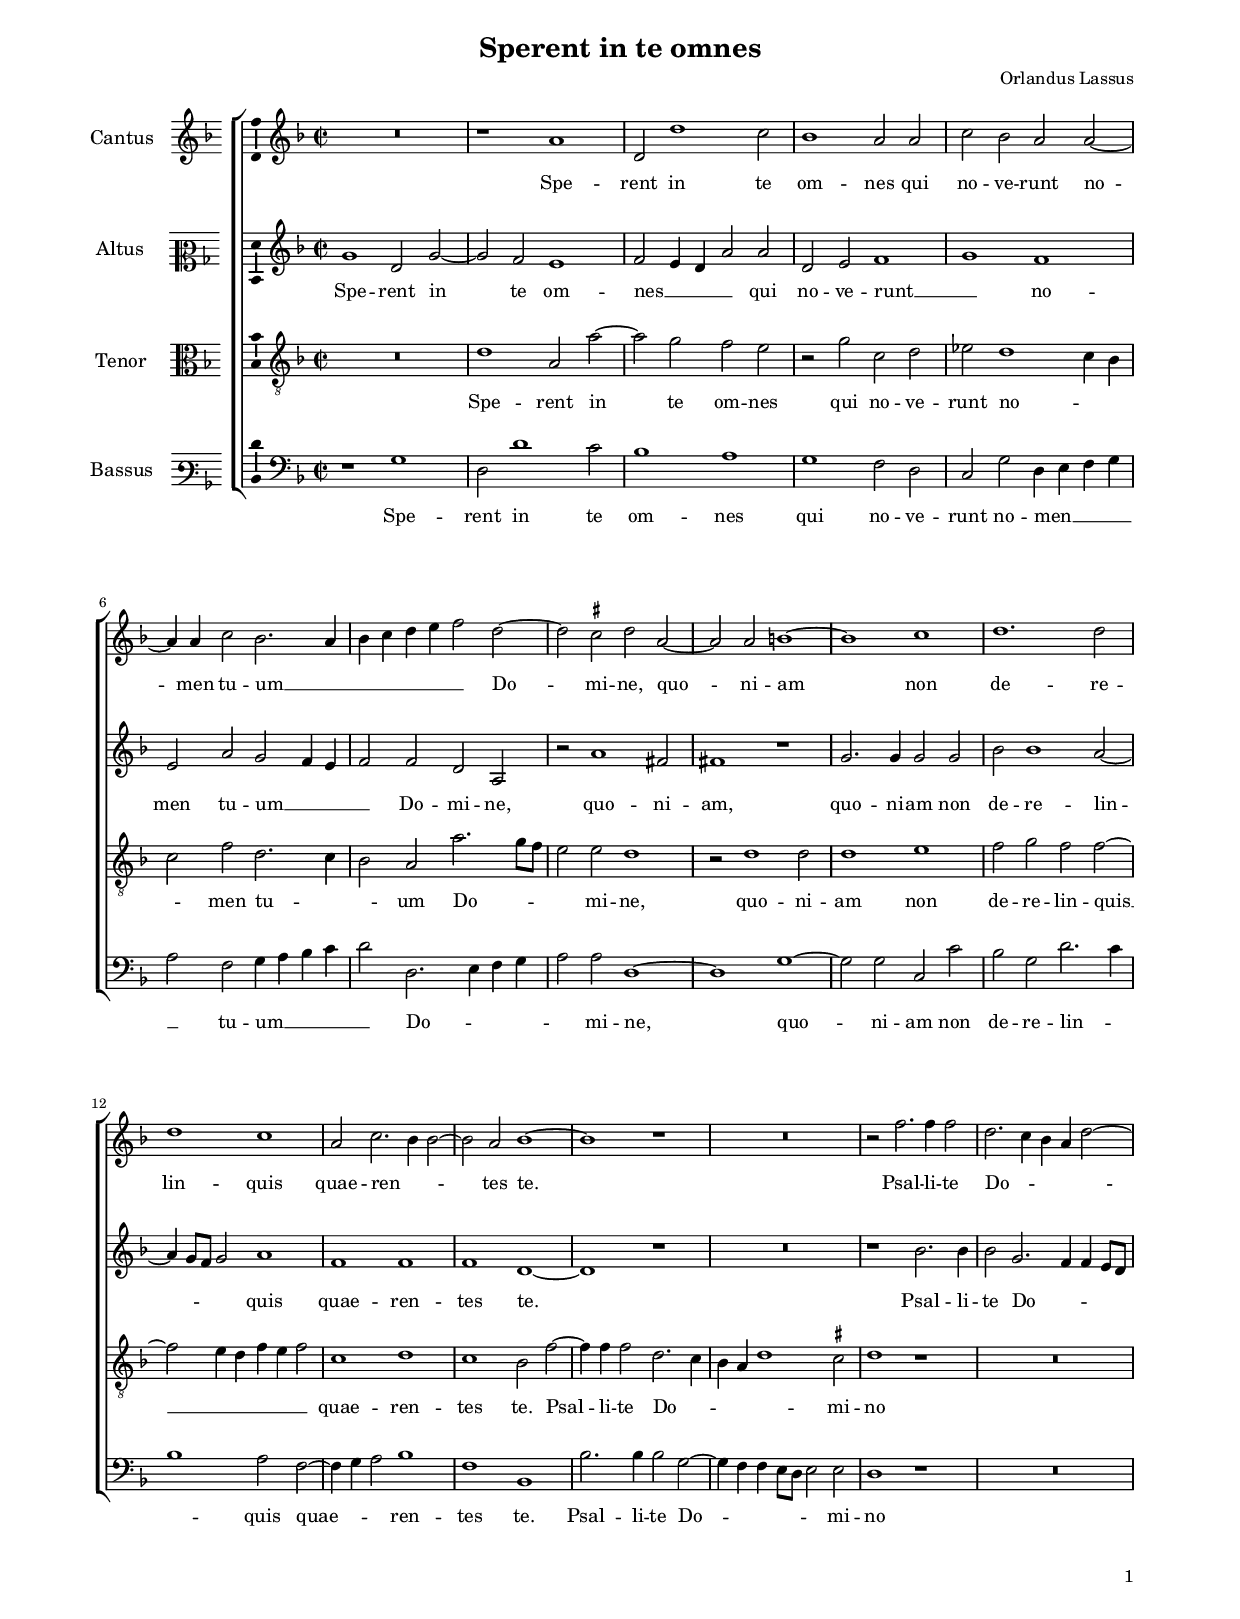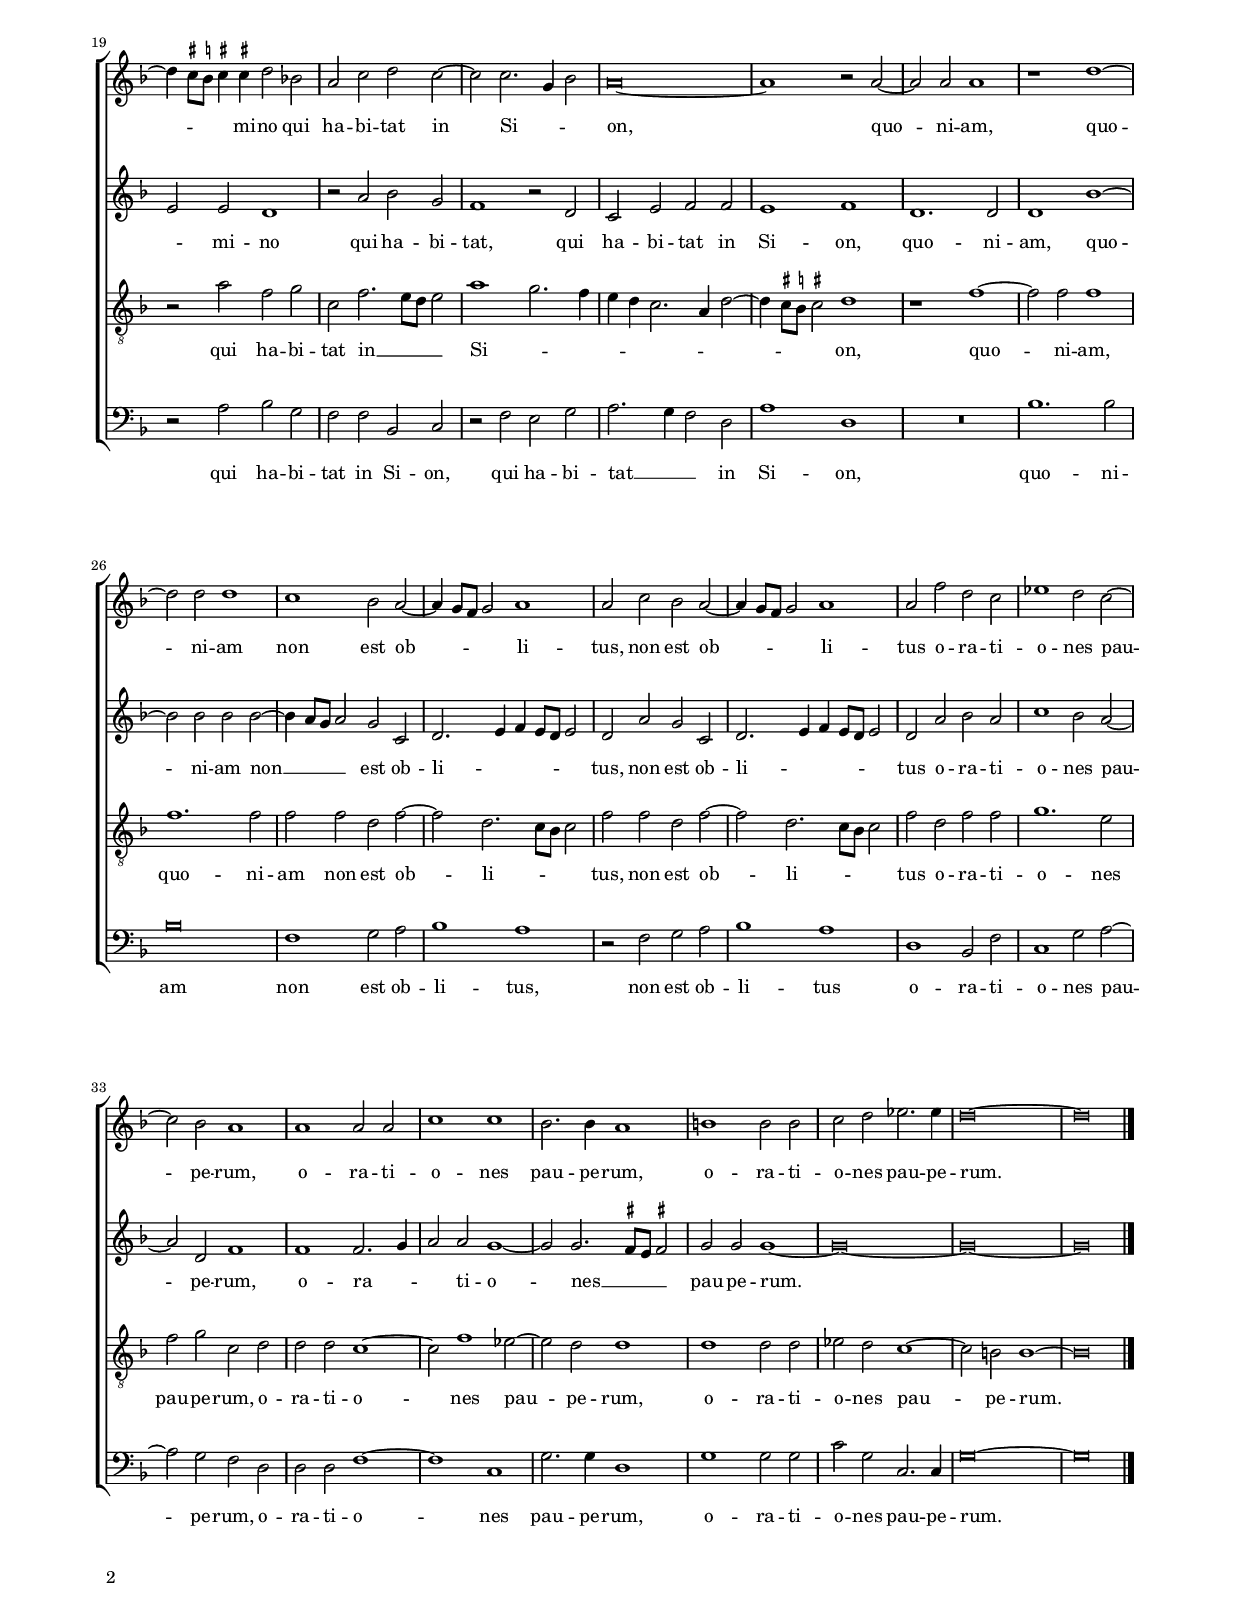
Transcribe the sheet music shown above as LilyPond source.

\header
{
  title="Sperent in te omnes"
  composer="Orlandus Lassus"
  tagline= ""
}

\version "2.22.0"
\language deutsch
#(set-global-staff-size 15)
% #(set-default-paper-size "letter")
#(ly:set-option 'point-and-click #f)

	
global = {
	\key f \major
	\time 2/2 \set Score.measureLength = #(ly:make-moment 2/1)
    \set Score.tempoHideNote = ##t
    \tempo 2 = 90
    \skip 1*2*40 \bar "|."
	}

	ficta = { \once \set suggestAccidentals = ##t }
	
	forget = #(define-music-function (music) (ly:music?) #{
		\accidentalStyle forget
		$music
		\accidentalStyle default
		#})
	
	m = \melisma
	me = \melismaEnd


\paper
	{
	top-margin = 2 \cm
	bottom-margin = 1.4 \cm
	left-margin = 1.8 \cm
	right-margin = 1.8 \cm
	ragged-bottom = ##f
	ragged-last-bottom = ##f
	print-page-number = ##f
	system-system-spacing = #'((basic-distance . 17) (minimum-distance . 14) (padding . 7) (strechability . 150))
    oddFooterMarkup=\markup   \fill-line { "" \fromproperty #'page:page-number-string }
    evenFooterMarkup=\markup  \fill-line { \fromproperty #'page:page-number-string "" }
    last-bottom-spacing = #'((basic-distance . 11) (minimum-distance . 7) (padding . 4))
	systems-per-page = 3
    page-count = 2        
%	min-systems-per-page = 3
	}


incipitcantus = \markup { \score {
	{
	\set Staff.instrumentName = \markup { \fontsize #1 "Cantus" }
	\key f \major
	\clef violin
	s4 \bar ""
	}
	\layout  {
	raggedright = ##t
	indent = 1.6 \cm
	line-width = 2.2\cm
	\context { \Staff \remove Time_signature_engraver }
	\override Staff.Clef.Y-extent = #'(0 . 0)
	}} \hspace #1 }
	
      
incipitaltus = \markup { \score {
	{
	\set Staff.instrumentName = \markup { \fontsize #1 "Altus" }
	\key f \major
	\clef mezzosoprano
	s4 \bar ""
	}
	\layout  {
	raggedright = ##t
	indent = 1.6 \cm
	line-width = 2.2\cm
	\context { \Staff \remove Time_signature_engraver }
	\override Staff.Clef.Y-extent = #'(0 . 0)
	}} \hspace #1 }


incipittenor = \markup { \score {
	{
	\set Staff.instrumentName = \markup { \fontsize #1 "Tenor" }
	\key f \major
	\clef alto
	s4 \bar ""
	}
	\layout  {
	raggedright = ##t
	indent = 1.6 \cm
	line-width = 2.2\cm
	\context { \Staff \remove Time_signature_engraver }
	\override Staff.Clef.Y-extent = #'(0 . 0)
	}} \hspace #1 }


incipitbassus = \markup { \score {
	{
	\set Staff.instrumentName = \markup { \fontsize #1 "Bassus" }
	\key f \major
	\clef varbaritone
	s4 \bar ""
	}
	\layout  {
	raggedright = ##t
	indent = 1.6 \cm
	line-width = 2.2\cm
	\context { \Staff \remove Time_signature_engraver }
	\override Staff.Clef.Y-extent = #'(0 . 0)
	}} \hspace #1 }


cantus =  \relative c''
	{
	R\breve
	r1 a
	d,2 d'1 c2
	b1 a2 a
%5
	c2 b a a~ |
	a4 a c2 b2. \m a4
	b4 c d e f2 \me d~
	d2 \ficta cis d a~
	a2 a h1~
%10
	h1 c |
	d1. d2
	d1 c
	a2 c2. \m b4 b2~
	b2 \me a b1~
%15
	b1 r |
	R\breve
	r2 f'2. f4 f2
	d2. \m c4 b a d2~
	d4 \ficta cis8 \ficta h \ficta cis!4 \me \ficta cis! d2 b
%20
	a2 c d c~ |
	c2 c2. \m g4 b2 \me
	a\breve~
	a1 r2 a~
	a2 a a1
%25
	r1 d~ |
	d2 d d1
	c1 b2 a~
	a4 \m g8 f g2 \me a1
	a2 c b a~
%30
	a4 \m g8 f g2 \me a1 |
	a2 f' d c
	es1 d2 c~
	c2 b a1
	a1 a2 a
%35
	c1 c |
	b2. b4 a1
	h1 h2 h
	c2 d es2. es4
	d\breve~
%40
	d\breve |
	}


altus =  \relative c'
        {
	g'1 d2 g~
	g2 f e1
	f2 \m e4 d a'2 \me a
	d,2 e f1 \m
%5
	g1 \me f |
	e2 a g \m f4 e
	f2 \me f d a
	r2 a'1 fis2
	fis1 r
%10
	g2. g4 g2 g |
	b2 b1 a2~
	a4 \m g8 f g2 \me a1
	f1 f
	f1 d~
%15
	d1 r |
	R\breve
	r1 b'2. b4
	b2 g2. \m f4 f e8 d
	e2 \me e d1
%20
	r2 a' b g |
	f1 r2 d
	c2 e f f
	e1 f
	d1. d2
%25
	d1 b'~ |
	b2 b b b~
	b4 \m a8 g a2 \me g c,
	d2. \m e4 f e8 d e2 \me
	d2 a' g c,
%30
	d2. \m e4 f e8 d e2 \me |
	d2 a' b a
	c1 b2 a~
	a2 d, f1
	f1 f2. \m g4
%35
	a2 \me a g1~ |
	g2 g2. \m \ficta fis8 e \ficta fis!2 \me
	g2 g g1~
	g\breve~
	g\breve~
%40
	g\breve |
	}


tenor =  \relative c'
	{
	R\breve
	d1 a2 a'~
	a2 g f e
	r2 g c, d
%5
	es2 d1 \m c4 b |
	c2 \me f d2. \m c4
	b2 \me a a'2. \m g8 f
	e2 \me e d1
	r2 d1 d2
%10
	d1 e |
	f2 g f f~
	f2 \m e4 d f e f2 \me
	c1 d
	c1 b2 f'~
%15
	f4 f f2 d2. \m c4 |
	b4 a d1 \me \ficta cis2
	d1 r
	R\breve
	r2 a' f g
%20
	c,2 f2. \m e8 d e2 \me |
	a1 \m g2. f4
	e4 d c2. a4 d2~
	d4 \ficta cis8 \ficta h \ficta cis!2 \me d1
	r1 f~
%25
	f2 f f1 |
	f1. f2
	f2 f d f~
	f2 d2. \m c8 b c2 \me
	f2 f d f~
%30
	f2 d2. \m c8 b c2 \me |
	f2 d f f
	g1. e2
	f2 g c, d
	d2 d c1~
%35
	c2 f1 es2~ |
	es2 d d1
	d1 d2 d
	es2 d c1~
	c2 h h1~
%40
	h\breve |
	}


bassus  =  \relative c
	{
	r1 g'
	d2 d'1 c2
	b1 a
	g1 f2 d
%5
	c2 g' d4 \m e f g |
	a2 \me f g4 \m a b c
	d2 \me d,2. \m e4 f g
	a2 \me a d,1~
	d1 g~
%10
	g2 g c, c' |
	b2 g d'2. \m c4
	b1 \me a2 f~
	f4 \m g a2 \me b1
	f1 b,
%15
	b'2. b4 b2 g~ |
	g4 \m f f e8 d e2 \me e
	d1 r
	R\breve
	r2 a' b g
%20
	f2 f b, c |
	r2 f e g
	a2. \m g4 f2 \me d
	a'1 d,
	R\breve
%25
	b'1. b2 |
	b\breve
	f1 g2 a
	b1 a
	r2 f g a
%30
	b1 a |
	d,1 b2 f'
	c1 g'2 a~
	a2 g f d
	d2 d f1~
%35
	f1 c |
	g'2. g4 d1
	g1 g2 g
	c2 g c,2. c4
	g'\breve~
%40
	g\breve |
	}
	
lyricscantus = \lyricmode {
	Spe -- rent in te om -- nes qui no -- ve -- runt no -- men tu -- um __ Do -- mi -- ne,
	quo -- ni -- am non de -- re -- lin -- quis quae -- ren -- tes te.
	Psal -- li -- te Do -- mi -- no qui ha -- bi -- tat in Si -- on,
	quo -- ni -- am,
	quo -- ni -- am non est ob -- li -- tus,
	non est ob -- li -- tus o -- ra -- ti -- o -- nes pau -- pe -- rum,
	o -- ra -- ti -- o -- nes pau -- pe -- rum,
	o -- ra -- ti -- o -- nes pau -- pe -- rum.
	}


lyricsaltus = \lyricmode {
	Spe -- rent in te om -- nes __ qui no -- ve -- runt __ no -- men tu -- um __ Do -- mi -- ne,
	quo -- ni -- am,
	quo -- ni -- am non de -- re -- lin -- quis quae -- ren -- tes te.
	Psal -- li -- te Do -- mi -- no qui ha -- bi -- tat,
	qui ha -- bi -- tat in Si -- on,
	quo -- ni -- am,
	quo -- ni -- am non __ est ob -- li -- tus,
	non est ob -- li -- tus o -- ra -- ti -- o -- nes pau -- pe -- rum,
	o -- ra -- ti -- o -- nes __ pau -- pe -- rum.
	}
	

lyricstenor = \lyricmode {
	Spe -- rent in te om -- nes qui no -- ve -- runt no -- men tu -- um Do -- mi -- ne,
	quo -- ni -- am non de -- re -- lin -- quis __ quae -- ren -- tes te.
	Psal -- li -- te Do -- mi -- no qui ha -- bi -- tat in __ Si -- on,
	quo -- ni -- am,
	quo -- ni -- am non est ob -- li -- tus,
	non est ob -- li -- tus o -- ra -- ti -- o -- nes pau -- pe -- rum,
	o -- ra -- ti -- o -- nes pau -- pe -- rum,
	o -- ra -- ti -- o -- nes pau -- pe -- rum.
	}


lyricsbassus = \lyricmode {
	Spe -- rent in te om -- nes qui no -- ve -- runt no -- men __ tu -- um __ Do -- mi -- ne,
	quo -- ni -- am non de -- re -- lin -- quis quae -- ren -- tes te.
	Psal -- li -- te Do -- mi -- no qui ha -- bi -- tat in Si -- on,
	qui ha -- bi -- tat __ in Si -- on,
	quo -- ni -- am non est ob -- li -- tus,
	non est ob -- li -- tus o -- ra -- ti -- o -- nes pau -- pe -- rum,
	o -- ra -- ti -- o -- nes pau -- pe -- rum,
	o -- ra -- ti -- o -- nes pau -- pe -- rum.
	}
    

\score
{  
	\transpose c c {
	\new ChoirStaff \with { \override StaffGrouper.staff-staff-spacing.basic-distance = #13 }
	<<

	\new Staff << \global
	\new Voice="v1" {
		\set Staff.instrumentName=\incipitcantus
        %       \set Staff.instrumentName="S"
		\set Staff.midiInstrument = "reed organ"
		\clef "violin"
		\cantus }
	\new Lyrics \lyricsto "v1" {\lyricscantus }
	>>


	\new Staff << \global
	\new Voice="v2" {
		\set Staff.instrumentName=\incipitaltus
        %       \set Staff.instrumentName="A"
		\set Staff.midiInstrument = "reed organ"
		\clef "violin" 
		\altus}
	\new Lyrics \lyricsto "v2" {\lyricsaltus }
	>>


	\new Staff << \global
	\new Voice="v3" {
		\set Staff.instrumentName=\incipittenor
        %       \set Staff.instrumentName="T"
		\set Staff.midiInstrument = "reed organ"
		\clef "G_8"
		\tenor }
	\new Lyrics \lyricsto "v3" {\lyricstenor }
	>>


	\new Staff << \global
	\new Voice="v4" {
		\set Staff.instrumentName=\incipitbassus
        %       \set Staff.instrumentName="B"
		\set Staff.midiInstrument = "reed organ"
		\clef "bass" 
		\bassus }
	\new Lyrics \lyricsto "v4" {\lyricsbassus}
	>>

	>>
	} % transpose

	\layout
	{
	indent = 2.3 \cm
	\context { \Lyrics \override VerticalAxisGroup.nonstaff-relatedstaff-spacing.padding = #2 }
%	\context { \Lyrics \override LyricText.font-size = #1 }
	\context { \Staff \override TimeSignature.break-visibility = #end-of-line-invisible }
    \context { \Staff \consists "Ambitus_engraver" }
	\context { \Score \override BarNumber.padding = #2 }
	\context { \Voice \override NoteHead.style = #'baroque }
	}

\midi
	{
	}
	
}


% EOF
